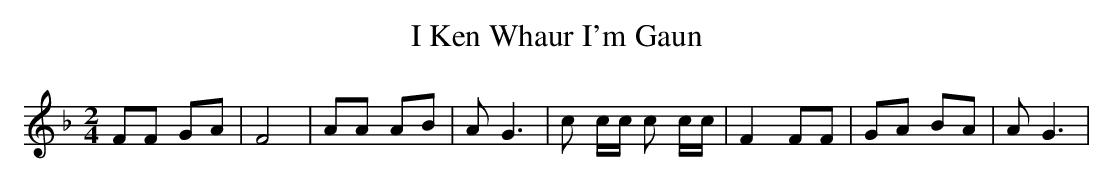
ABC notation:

X:1
T:I Ken Whaur I'm Gaun
M:2/4
L:1/8
K:F
 FF GA| F4| AA AB| A G3| c c/2c/2 c c/2c/2| F2 FF| GA BA| A G3|
